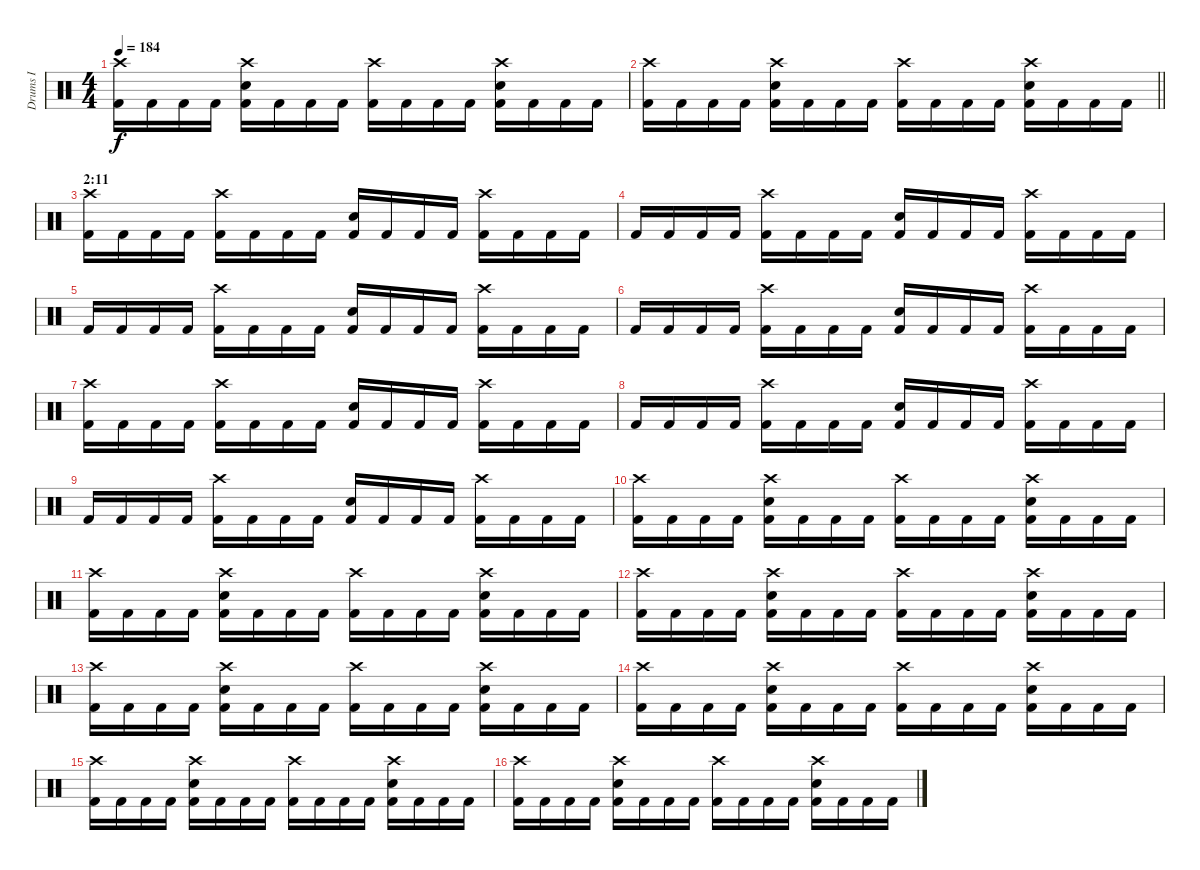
\track ("Drums I" "Drums I") {instrument percussion}
\staff {score}
\articulation defaults
\ts (4 4)
\tempo 184
\clef neutral
\ks aminor
("Crash high (hit)" "Kick (hit) 2").16{dy f} "Kick (hit) 2".16 "Kick (hit) 2".16 "Kick (hit) 2".16 ("Crash high (hit)" "Snare (hit) 2" "Kick (hit) 2").16 "Kick (hit) 2".16 "Kick (hit) 2".16 "Kick (hit) 2".16 ("Crash high (hit)" "Kick (hit) 2").16 "Kick (hit) 2".16 "Kick (hit) 2".16 "Kick (hit) 2".16 ("Crash high (hit)" "Snare (hit) 2" "Kick (hit) 2").16 "Kick (hit) 2".16 "Kick (hit) 2".16 "Kick (hit) 2".16 |
\barLineRight lightlight
("Crash high (hit)" "Kick (hit) 2").16 "Kick (hit) 2".16 "Kick (hit) 2".16 "Kick (hit) 2".16 ("Crash high (hit)" "Snare (hit) 2" "Kick (hit) 2").16 "Kick (hit) 2".16 "Kick (hit) 2".16 "Kick (hit) 2".16 ("Crash high (hit)" "Kick (hit) 2").16 "Kick (hit) 2".16 "Kick (hit) 2".16 "Kick (hit) 2".16 ("Crash high (hit)" "Snare (hit) 2" "Kick (hit) 2").16 "Kick (hit) 2".16 "Kick (hit) 2".16 "Kick (hit) 2".16 |
\section ("" "2:11")
("Crash high (hit)" "Kick (hit) 2").16 "Kick (hit) 2".16 "Kick (hit) 2".16 "Kick (hit) 2".16 ("Crash high (hit)" "Kick (hit) 2").16 "Kick (hit) 2".16 "Kick (hit) 2".16 "Kick (hit) 2".16 ("Snare (hit) 2" "Kick (hit) 2").16 "Kick (hit) 2".16 "Kick (hit) 2".16 "Kick (hit) 2".16 ("Crash high (hit)" "Kick (hit) 2").16 "Kick (hit) 2".16 "Kick (hit) 2".16 "Kick (hit) 2".16 |
"Kick (hit) 2".16 "Kick (hit) 2".16 "Kick (hit) 2".16 "Kick (hit) 2".16 ("Crash high (hit)" "Kick (hit) 2").16 "Kick (hit) 2".16 "Kick (hit) 2".16 "Kick (hit) 2".16 ("Snare (hit) 2" "Kick (hit) 2").16 "Kick (hit) 2".16 "Kick (hit) 2".16 "Kick (hit) 2".16 ("Crash high (hit)" "Kick (hit) 2").16 "Kick (hit) 2".16 "Kick (hit) 2".16 "Kick (hit) 2".16 |
"Kick (hit) 2".16 "Kick (hit) 2".16 "Kick (hit) 2".16 "Kick (hit) 2".16 ("Crash high (hit)" "Kick (hit) 2").16 "Kick (hit) 2".16 "Kick (hit) 2".16 "Kick (hit) 2".16 ("Snare (hit) 2" "Kick (hit) 2").16 "Kick (hit) 2".16 "Kick (hit) 2".16 "Kick (hit) 2".16 ("Crash high (hit)" "Kick (hit) 2").16 "Kick (hit) 2".16 "Kick (hit) 2".16 "Kick (hit) 2".16 |
"Kick (hit) 2".16 "Kick (hit) 2".16 "Kick (hit) 2".16 "Kick (hit) 2".16 ("Crash high (hit)" "Kick (hit) 2").16 "Kick (hit) 2".16 "Kick (hit) 2".16 "Kick (hit) 2".16 ("Snare (hit) 2" "Kick (hit) 2").16 "Kick (hit) 2".16 "Kick (hit) 2".16 "Kick (hit) 2".16 ("Crash high (hit)" "Kick (hit) 2").16 "Kick (hit) 2".16 "Kick (hit) 2".16 "Kick (hit) 2".16 |
("Crash high (hit)" "Kick (hit) 2").16 "Kick (hit) 2".16 "Kick (hit) 2".16 "Kick (hit) 2".16 ("Crash high (hit)" "Kick (hit) 2").16 "Kick (hit) 2".16 "Kick (hit) 2".16 "Kick (hit) 2".16 ("Snare (hit) 2" "Kick (hit) 2").16 "Kick (hit) 2".16 "Kick (hit) 2".16 "Kick (hit) 2".16 ("Crash high (hit)" "Kick (hit) 2").16 "Kick (hit) 2".16 "Kick (hit) 2".16 "Kick (hit) 2".16 |
"Kick (hit) 2".16 "Kick (hit) 2".16 "Kick (hit) 2".16 "Kick (hit) 2".16 ("Crash high (hit)" "Kick (hit) 2").16 "Kick (hit) 2".16 "Kick (hit) 2".16 "Kick (hit) 2".16 ("Snare (hit) 2" "Kick (hit) 2").16 "Kick (hit) 2".16 "Kick (hit) 2".16 "Kick (hit) 2".16 ("Crash high (hit)" "Kick (hit) 2").16 "Kick (hit) 2".16 "Kick (hit) 2".16 "Kick (hit) 2".16 |
"Kick (hit) 2".16 "Kick (hit) 2".16 "Kick (hit) 2".16 "Kick (hit) 2".16 ("Crash high (hit)" "Kick (hit) 2").16 "Kick (hit) 2".16 "Kick (hit) 2".16 "Kick (hit) 2".16 ("Snare (hit) 2" "Kick (hit) 2").16 "Kick (hit) 2".16 "Kick (hit) 2".16 "Kick (hit) 2".16 ("Crash high (hit)" "Kick (hit) 2").16 "Kick (hit) 2".16 "Kick (hit) 2".16 "Kick (hit) 2".16 |
("Crash high (hit)" "Kick (hit) 2").16 "Kick (hit) 2".16 "Kick (hit) 2".16 "Kick (hit) 2".16 ("Crash high (hit)" "Snare (hit) 2" "Kick (hit) 2").16 "Kick (hit) 2".16 "Kick (hit) 2".16 "Kick (hit) 2".16 ("Crash high (hit)" "Kick (hit) 2").16 "Kick (hit) 2".16 "Kick (hit) 2".16 "Kick (hit) 2".16 ("Crash high (hit)" "Snare (hit) 2" "Kick (hit) 2").16 "Kick (hit) 2".16 "Kick (hit) 2".16 "Kick (hit) 2".16 |
("Crash high (hit)" "Kick (hit) 2").16 "Kick (hit) 2".16 "Kick (hit) 2".16 "Kick (hit) 2".16 ("Crash high (hit)" "Snare (hit) 2" "Kick (hit) 2").16 "Kick (hit) 2".16 "Kick (hit) 2".16 "Kick (hit) 2".16 ("Crash high (hit)" "Kick (hit) 2").16 "Kick (hit) 2".16 "Kick (hit) 2".16 "Kick (hit) 2".16 ("Crash high (hit)" "Snare (hit) 2" "Kick (hit) 2").16 "Kick (hit) 2".16 "Kick (hit) 2".16 "Kick (hit) 2".16 |
("Crash high (hit)" "Kick (hit) 2").16 "Kick (hit) 2".16 "Kick (hit) 2".16 "Kick (hit) 2".16 ("Crash high (hit)" "Snare (hit) 2" "Kick (hit) 2").16 "Kick (hit) 2".16 "Kick (hit) 2".16 "Kick (hit) 2".16 ("Crash high (hit)" "Kick (hit) 2").16 "Kick (hit) 2".16 "Kick (hit) 2".16 "Kick (hit) 2".16 ("Crash high (hit)" "Snare (hit) 2" "Kick (hit) 2").16 "Kick (hit) 2".16 "Kick (hit) 2".16 "Kick (hit) 2".16 |
("Crash high (hit)" "Kick (hit) 2").16 "Kick (hit) 2".16 "Kick (hit) 2".16 "Kick (hit) 2".16 ("Crash high (hit)" "Snare (hit) 2" "Kick (hit) 2").16 "Kick (hit) 2".16 "Kick (hit) 2".16 "Kick (hit) 2".16 ("Crash high (hit)" "Kick (hit) 2").16 "Kick (hit) 2".16 "Kick (hit) 2".16 "Kick (hit) 2".16 ("Crash high (hit)" "Snare (hit) 2" "Kick (hit) 2").16 "Kick (hit) 2".16 "Kick (hit) 2".16 "Kick (hit) 2".16 |
("Crash high (hit)" "Kick (hit) 2").16 "Kick (hit) 2".16 "Kick (hit) 2".16 "Kick (hit) 2".16 ("Crash high (hit)" "Snare (hit) 2" "Kick (hit) 2").16 "Kick (hit) 2".16 "Kick (hit) 2".16 "Kick (hit) 2".16 ("Crash high (hit)" "Kick (hit) 2").16 "Kick (hit) 2".16 "Kick (hit) 2".16 "Kick (hit) 2".16 ("Crash high (hit)" "Snare (hit) 2" "Kick (hit) 2").16 "Kick (hit) 2".16 "Kick (hit) 2".16 "Kick (hit) 2".16 |
("Crash high (hit)" "Kick (hit) 2").16 "Kick (hit) 2".16 "Kick (hit) 2".16 "Kick (hit) 2".16 ("Crash high (hit)" "Snare (hit) 2" "Kick (hit) 2").16 "Kick (hit) 2".16 "Kick (hit) 2".16 "Kick (hit) 2".16 ("Crash high (hit)" "Kick (hit) 2").16 "Kick (hit) 2".16 "Kick (hit) 2".16 "Kick (hit) 2".16 ("Crash high (hit)" "Snare (hit) 2" "Kick (hit) 2").16 "Kick (hit) 2".16 "Kick (hit) 2".16 "Kick (hit) 2".16 |
("Crash high (hit)" "Kick (hit) 2").16 "Kick (hit) 2".16 "Kick (hit) 2".16 "Kick (hit) 2".16 ("Crash high (hit)" "Snare (hit) 2" "Kick (hit) 2").16 "Kick (hit) 2".16 "Kick (hit) 2".16 "Kick (hit) 2".16 ("Crash high (hit)" "Kick (hit) 2").16 "Kick (hit) 2".16 "Kick (hit) 2".16 "Kick (hit) 2".16 ("Crash high (hit)" "Snare (hit) 2" "Kick (hit) 2").16 "Kick (hit) 2".16 "Kick (hit) 2".16 "Kick (hit) 2".16
